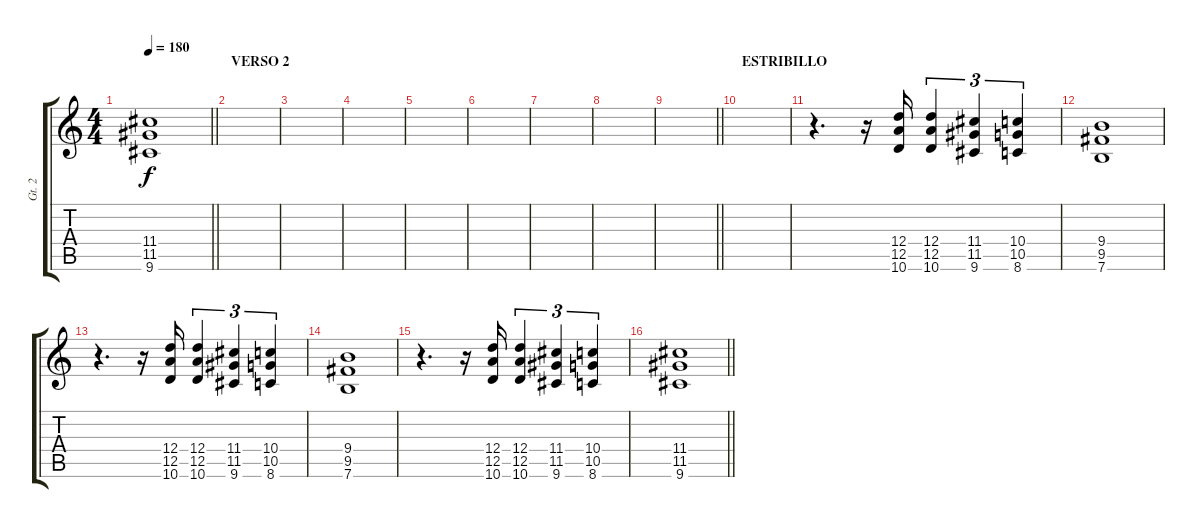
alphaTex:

\track ("Gt. 2" "Gt. 2") {instrument overdrivenguitar}
\staff {score tabs}
\tuning (E4 B3 G3 D3 A2 E2) {hide}
\ts (4 4)
\tempo 180
\clef g2
\barLineRight lightlight
\ks c
(11.4 11.5 9.6).1{dy f} |
\section ("" "VERSO 2")
|
|
|
|
|
|
|
\barLineRight lightlight
|
\section ("" "ESTRIBILLO")
|
r.4{d} r.16 (12.4 12.5 10.6).16 (12.4 12.5 10.6).4{tu (3 2)} (11.4 11.5 9.6).4{tu (3 2)} (10.4 10.5 8.6).4{tu (3 2)} |
(9.4 9.5 7.6).1 |
r.4{d} r.16 (12.4 12.5 10.6).16 (12.4 12.5 10.6).4{tu (3 2)} (11.4 11.5 9.6).4{tu (3 2)} (10.4 10.5 8.6).4{tu (3 2)} |
(9.4 9.5 7.6).1 |
r.4{d} r.16 (12.4 12.5 10.6).16 (12.4 12.5 10.6).4{tu (3 2)} (11.4 11.5 9.6).4{tu (3 2)} (10.4 10.5 8.6).4{tu (3 2)} |
\barLineRight lightlight
(11.4 11.5 9.6).1
